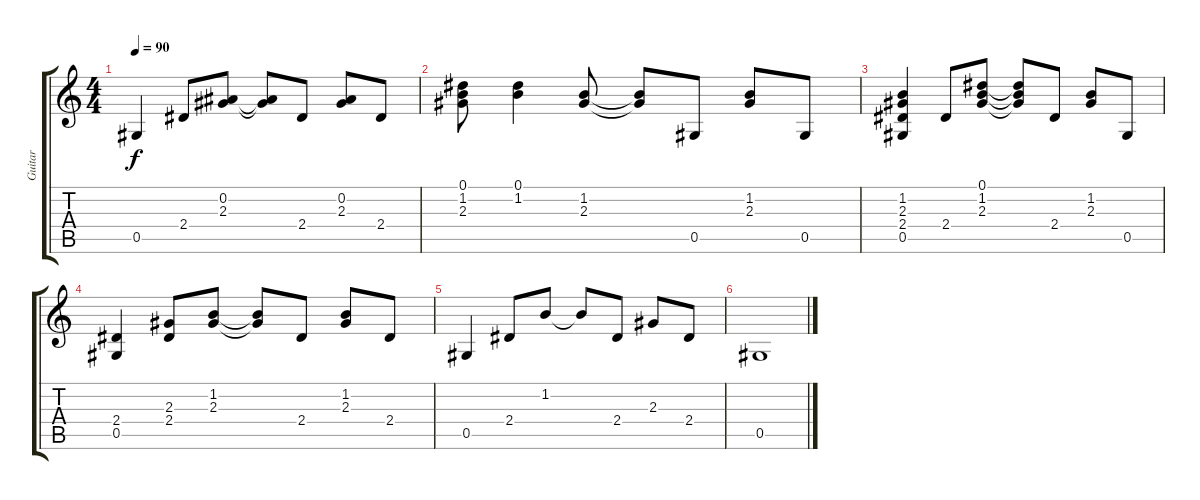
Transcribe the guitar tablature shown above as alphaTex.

\track ("Guitar" "Guitar") {instrument acousticguitarsteel}
\staff {score tabs}
\tuning (Eb4 Bb3 Gb3 Db3 Ab2 Eb2) {hide}
\ts (4 4)
\tempo 90
\clef g2
\ks c
0.5.4{dy f} 2.4.8 (0.2 2.3).8 (0.2{t} 2.3{t}).8 2.4.8 (0.2 2.3).8 2.4.8 |
(0.1 1.2 2.3).8 (0.1 1.2).4 (1.2 2.3).8 (1.2{t} 2.3{t}).8 0.5.8 (1.2 2.3).8 0.5.8 |
(1.2 2.3 2.4 0.5).4 2.4.8 (0.1 1.2 2.3).8 (0.1{t} 1.2{t} 2.3{t}).8 2.4.8 (1.2 2.3).8 0.5.8 |
(2.4 0.5).4 (2.3 2.4).8 (1.2 2.3).8 (1.2{t} 2.3{t}).8 2.4.8 (1.2 2.3).8 2.4.8 |
0.5.4 2.4.8 1.2.8 1.2{t}.8 2.4.8 2.3.8 2.4.8 |
0.5.1
